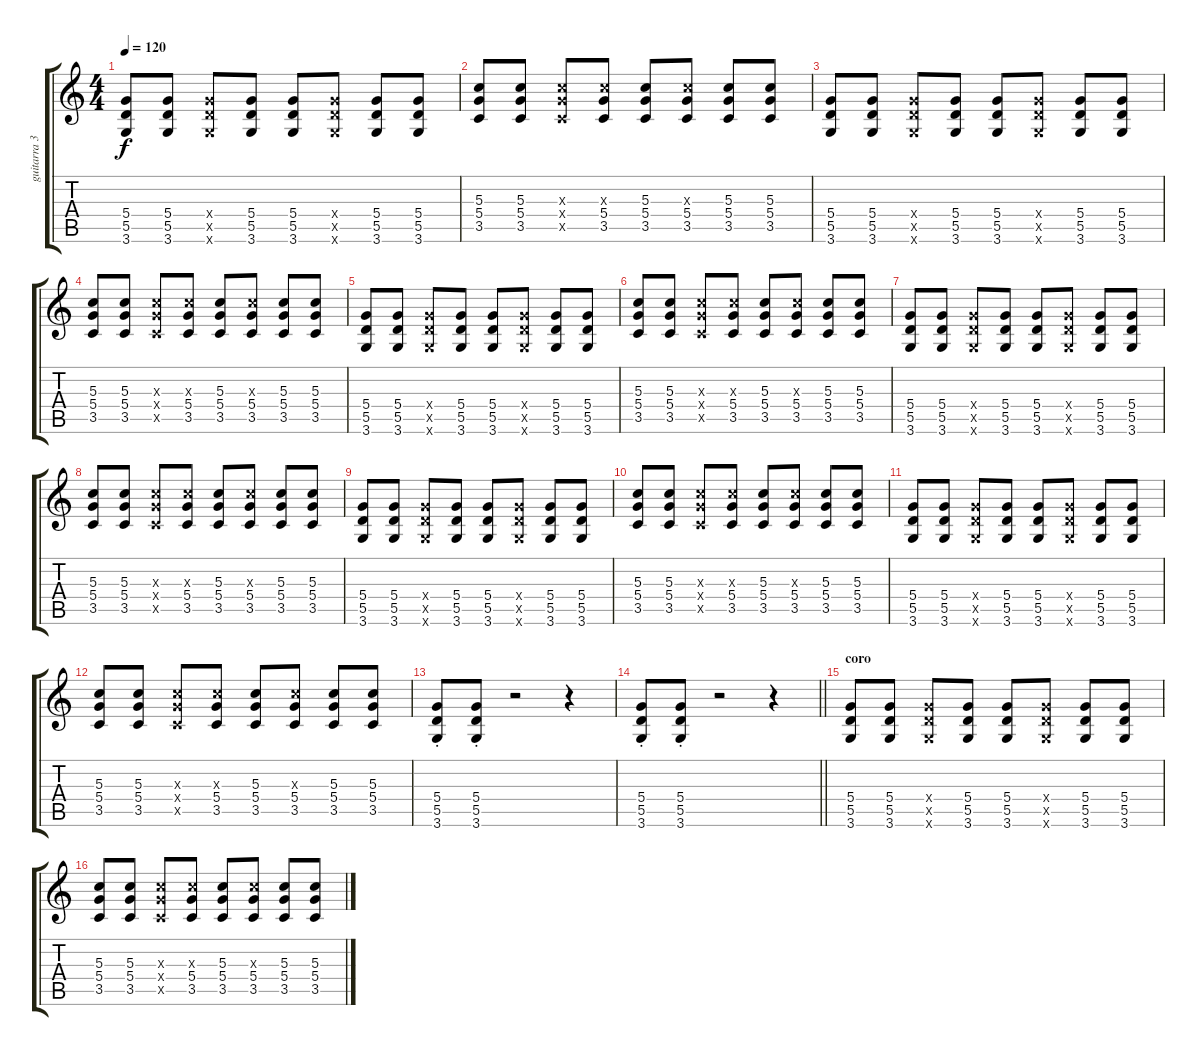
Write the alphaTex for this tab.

\track ("guitarra 3" "guitarra 3") {instrument overdrivenguitar}
\staff {score tabs}
\tuning (E4 B3 G3 D3 A2 E2) {hide}
\ts (4 4)
\tempo 120
\clef g2
\ks c
(5.4 5.5 3.6).8{dy f} (5.4 5.5 3.6).8 (5.4{x} 5.5{x} 3.6{x}).8 (5.4 5.5 3.6).8 (5.4 5.5 3.6).8 (5.4{x} 5.5{x} 3.6{x}).8 (5.4 5.5 3.6).8 (5.4 5.5 3.6).8 |
(5.3 5.4 3.5).8 (5.3 5.4 3.5).8 (5.3{x} 5.4{x} 3.5{x}).8 (5.3{x} 5.4 3.5).8 (5.3 5.4 3.5).8 (5.3{x} 5.4 3.5).8 (5.3 5.4 3.5).8 (5.3 5.4 3.5).8 |
(5.4 5.5 3.6).8 (5.4 5.5 3.6).8 (5.4{x} 5.5{x} 3.6{x}).8 (5.4 5.5 3.6).8 (5.4 5.5 3.6).8 (5.4{x} 5.5{x} 3.6{x}).8 (5.4 5.5 3.6).8 (5.4 5.5 3.6).8 |
(5.3 5.4 3.5).8 (5.3 5.4 3.5).8 (5.3{x} 5.4{x} 3.5{x}).8 (5.3{x} 5.4 3.5).8 (5.3 5.4 3.5).8 (5.3{x} 5.4 3.5).8 (5.3 5.4 3.5).8 (5.3 5.4 3.5).8 |
(5.4 5.5 3.6).8 (5.4 5.5 3.6).8 (5.4{x} 5.5{x} 3.6{x}).8 (5.4 5.5 3.6).8 (5.4 5.5 3.6).8 (5.4{x} 5.5{x} 3.6{x}).8 (5.4 5.5 3.6).8 (5.4 5.5 3.6).8 |
(5.3 5.4 3.5).8 (5.3 5.4 3.5).8 (5.3{x} 5.4{x} 3.5{x}).8 (5.3{x} 5.4 3.5).8 (5.3 5.4 3.5).8 (5.3{x} 5.4 3.5).8 (5.3 5.4 3.5).8 (5.3 5.4 3.5).8 |
(5.4 5.5 3.6).8 (5.4 5.5 3.6).8 (5.4{x} 5.5{x} 3.6{x}).8 (5.4 5.5 3.6).8 (5.4 5.5 3.6).8 (5.4{x} 5.5{x} 3.6{x}).8 (5.4 5.5 3.6).8 (5.4 5.5 3.6).8 |
(5.3 5.4 3.5).8 (5.3 5.4 3.5).8 (5.3{x} 5.4{x} 3.5{x}).8 (5.3{x} 5.4 3.5).8 (5.3 5.4 3.5).8 (5.3{x} 5.4 3.5).8 (5.3 5.4 3.5).8 (5.3 5.4 3.5).8 |
(5.4 5.5 3.6).8 (5.4 5.5 3.6).8 (5.4{x} 5.5{x} 3.6{x}).8 (5.4 5.5 3.6).8 (5.4 5.5 3.6).8 (5.4{x} 5.5{x} 3.6{x}).8 (5.4 5.5 3.6).8 (5.4 5.5 3.6).8 |
(5.3 5.4 3.5).8 (5.3 5.4 3.5).8 (5.3{x} 5.4{x} 3.5{x}).8 (5.3{x} 5.4 3.5).8 (5.3 5.4 3.5).8 (5.3{x} 5.4 3.5).8 (5.3 5.4 3.5).8 (5.3 5.4 3.5).8 |
(5.4 5.5 3.6).8 (5.4 5.5 3.6).8 (5.4{x} 5.5{x} 3.6{x}).8 (5.4 5.5 3.6).8 (5.4 5.5 3.6).8 (5.4{x} 5.5{x} 3.6{x}).8 (5.4 5.5 3.6).8 (5.4 5.5 3.6).8 |
(5.3 5.4 3.5).8 (5.3 5.4 3.5).8 (5.3{x} 5.4{x} 3.5{x}).8 (5.3{x} 5.4 3.5).8 (5.3 5.4 3.5).8 (5.3{x} 5.4 3.5).8 (5.3 5.4 3.5).8 (5.3 5.4 3.5).8 |
(5.4{st} 5.5{st} 3.6{st}).8 (5.4{st} 5.5{st} 3.6{st}).8 r.2 r.4 |
\barLineRight lightlight
(5.4{st} 5.5{st} 3.6{st}).8 (5.4{st} 5.5{st} 3.6{st}).8 r.2 r.4 |
\section ("" "coro")
(5.4 5.5 3.6).8 (5.4 5.5 3.6).8 (5.4{x} 5.5{x} 3.6{x}).8 (5.4 5.5 3.6).8 (5.4 5.5 3.6).8 (5.4{x} 5.5{x} 3.6{x}).8 (5.4 5.5 3.6).8 (5.4 5.5 3.6).8 |
(5.3 5.4 3.5).8 (5.3 5.4 3.5).8 (5.3{x} 5.4{x} 3.5{x}).8 (5.3{x} 5.4 3.5).8 (5.3 5.4 3.5).8 (5.3{x} 5.4 3.5).8 (5.3 5.4 3.5).8 (5.3 5.4 3.5).8
